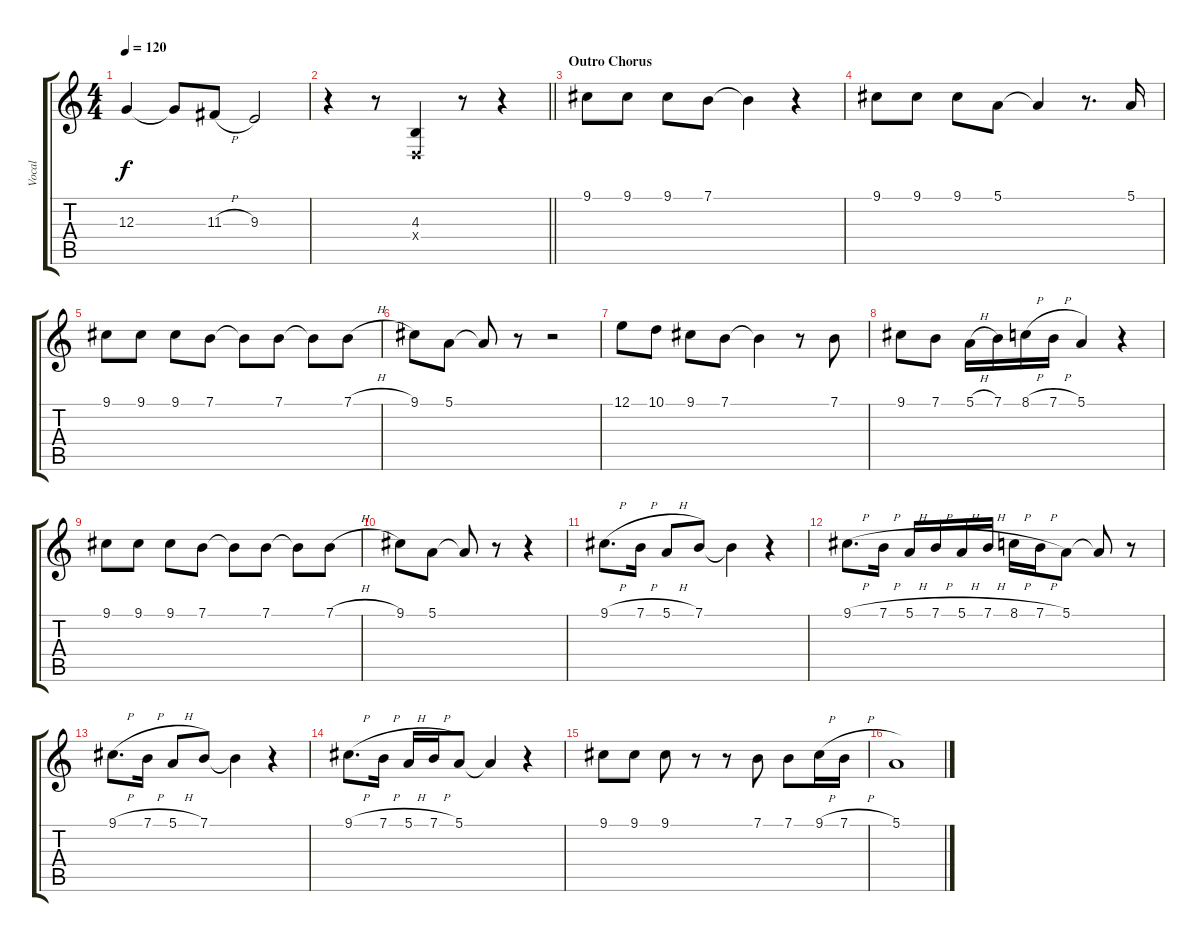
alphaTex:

\track ("Vocal" "Vocal") {instrument flute}
\staff {score tabs}
\tuning (E4 B3 G3 D3 A2 E2) {hide}
\ts (4 4)
\tempo 120
\clef g2
\ks c
12.3{t}.4{dy f} 12.3{t}.8 11.3{h}.8 9.3.2 |
\barLineRight lightlight
r.4 r.8 (4.3 0.4{x}).4 r.8 r.4 |
\section ("" "Outro Chorus")
9.1.8 9.1.8 9.1.8 7.1.8 7.1{t}.4 r.4 |
9.1.8 9.1.8 9.1.8 5.1.8 5.1{t}.4 r.8{d} 5.1.16 |
9.1.8 9.1.8 9.1.8 7.1.8 7.1{t}.8 7.1.8 7.1{t}.8 7.1{h}.8 |
9.1.8 5.1.8 5.1{t}.8 r.8 r.2 |
12.1.8 10.1.8 9.1.8 7.1.8 7.1{t}.4 r.8 7.1.8 |
9.1.8 7.1.8 5.1{h}.16 7.1.16 8.1{h}.16 7.1{h}.16 5.1.4 r.4 |
9.1.8 9.1.8 9.1.8 7.1.8 7.1{t}.8 7.1.8 7.1{t}.8 7.1{h}.8 |
9.1.8 5.1.8 5.1{t}.8 r.8 r.4 |
9.1{h}.8{d} 7.1{h}.16 5.1{h}.8 7.1.8 7.1{t}.4 r.4 |
9.1{h}.8{d} 7.1{h}.16 5.1{h}.16 7.1{h}.16 5.1{h}.16 7.1{h}.16 8.1{h}.16 7.1{h}.16 5.1.8 5.1{t}.8 r.8 |
9.1{h}.8{d} 7.1{h}.16 5.1{h}.8 7.1.8 7.1{t}.4 r.4 |
9.1{h}.8{d} 7.1{h}.16 5.1{h}.16 7.1{h}.16 5.1.8 5.1{t}.4 r.4 |
9.1.8 9.1.8 9.1.8 r.8 r.8 7.1.8 7.1.8 9.1{h}.16 7.1{h}.16 |
5.1.1
